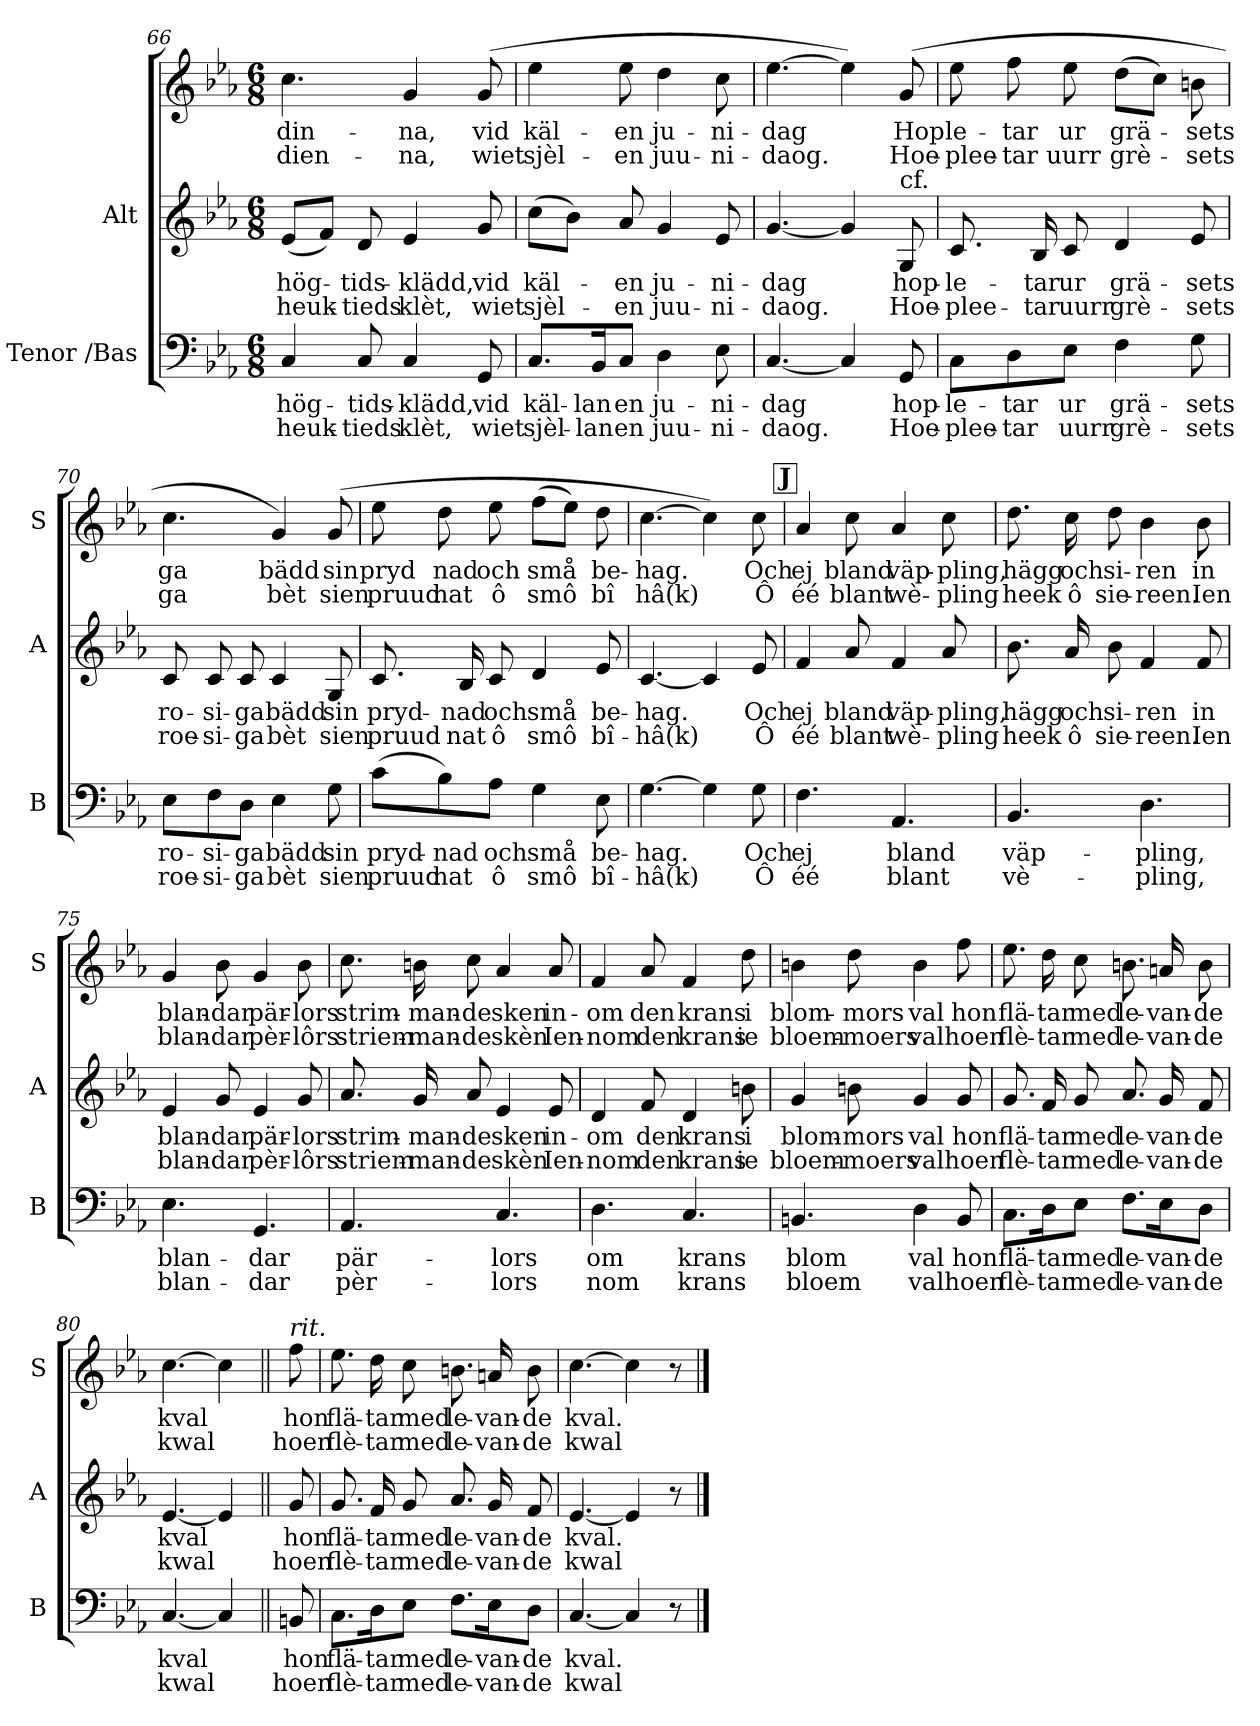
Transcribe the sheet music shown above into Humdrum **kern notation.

**kern	**text	**text	**kern	**text	**text	**kern	**text	**text
*part3	*part3	*part3	*part2	*part2	*part2	*part1	*part1	*part1
*staff3	*staff3	*staff3	*staff2	*staff2	*staff2	*staff1	*staff1	*staff1
*I"Tenor /Bas	*	*	*I"Alt	*	*	*	*	*
*I'B	*	*	*I'A	*	*	*I'S	*	*
*clefF4	*	*	*clefG2	*	*	*clefG2	*	*
*k[b-e-a-]	*	*	*k[b-e-a-]	*	*	*k[b-e-a-]	*	*
*E-:	*	*	*E-:	*	*	*E-:	*	*
*M6/8	*	*	*M6/8	*	*	*M6/8	*	*
=66	=66	=66	=66	=66	=66	=66	=66	=66
!	!LO:LY:b	!LO:LY:b	!	!LO:LY:b	!LO:LY:b	!	!LO:LY:b	!LO:LY:b
4C/	hög-	heuk-	(<8e-/L	hög-	heuk-	4.cc\	-din-	-dien-
.	.	.	8f/J)	.	.	.	.	.
!	!LO:LY:b	!LO:LY:b	!	!LO:LY:b	!LO:LY:b	!	!	!
8C/	-tids-	-tieds	8d/	-tids-	-tieds	.	.	.
!	!LO:LY:b	!LO:LY:b	!	!LO:LY:b	!LO:LY:b	!	!LO:LY:b	!LO:LY:b
4C/	-klädd,	klèt,	4e-/	-klädd,	klèt,	4g/	-na,	-na,
!	!LO:LY:b	!LO:LY:b	!	!LO:LY:b	!LO:LY:b	!	!LO:LY:b	!LO:LY:b
8GG/	vid	wiet	8g/	vid	wiet	(8g/	vid	wiet
=67	=67	=67	=67	=67	=67	=67	=67	=67
!	!LO:LY:b	!LO:LY:b	!	!LO:LY:b	!LO:LY:b	!	!LO:LY:b	!LO:LY:b
8.C/L	käl-	sjèl-	(>8cc\L	käl-	sjèl-	4ee-\	käl-	sjèl-
.	.	.	8b-\J)	.	.	.	.	.
!	!LO:LY:b	!LO:LY:b	!	!	!	!	!	!
16BB-/K	-lan	-lan	.	.	.	.	.	.
!	!LO:LY:b	!LO:LY:b	!	!LO:LY:b	!LO:LY:b	!	!LO:LY:b	!LO:LY:b
8C/J	en	en	8a-/	-en	-en	8ee-\	-en	-en
!	!LO:LY:b	!LO:LY:b	!	!LO:LY:b	!LO:LY:b	!	!LO:LY:b	!LO:LY:b
4D\	ju-	juu-	4g/	ju-	juu-	4dd\	ju-	juu-
!	!LO:LY:b	!LO:LY:b	!	!LO:LY:b	!LO:LY:b	!	!LO:LY:b	!LO:LY:b
8E-\	-ni-	-ni-	8e-/	-ni-	-ni-	8cc\	-ni-	-ni-
!!LO:LB:g=z
=68	=68	=68	=68	=68	=68	=68	=68	=68
!	!LO:LY:b	!LO:LY:b	!	!LO:LY:b	!LO:LY:b	!	!LO:LY:b	!LO:LY:b
[4.C/	-dag	-daog.	[4.g/	-dag	-daog.	[4.ee-\	-dag	-daog.
4C/]	.	.	4g/]	.	.	4ee-\])	.	.
!	!	!	!LO:TX:a:t=cf.	!	!	!	!	!
!	!LO:LY:b	!LO:LY:b	!	!LO:LY:b	!LO:LY:b	!	!LO:LY:b	!LO:LY:b
8GG/	hop-	Hoe-	8G/	-hop-	Hoe-	(8g/	Hop	Hoe-
=69	=69	=69	=69	=69	=69	=69	=69	=69
!	!LO:LY:b	!LO:LY:b	!	!LO:LY:b	!LO:LY:b	!	!LO:LY:b	!LO:LY:b
8C\L	-le-	-plee-	8.c/	-le-	-plee-	8ee-\	le-	-plee-
!	!LO:LY:b	!LO:LY:b	!	!	!	!	!LO:LY:b	!LO:LY:b
8D\	-tar	-tar	.	.	.	8ff\	-tar	-tar
!	!	!	!	!LO:LY:b	!LO:LY:b	!	!	!
.	.	.	16B-/	-tar	-tar	.	.	.
!	!LO:LY:b	!LO:LY:b	!	!LO:LY:b	!LO:LY:b	!	!LO:LY:b	!LO:LY:b
8E-\J	ur	uurr	8c/	ur	uurr	8ee-\	ur	uurr
!	!LO:LY:b	!LO:LY:b	!	!LO:LY:b	!LO:LY:b	!	!LO:LY:b	!LO:LY:b
4F\	grä-	grè-	4d/	grä-	grè-	(>8dd\L	grä-	grè-
.	.	.	.	.	.	8cc\J)	.	.
!	!LO:LY:b	!LO:LY:b	!	!LO:LY:b	!LO:LY:b	!	!LO:LY:b	!LO:LY:b
8G\	-sets	-sets	8e-/	-sets	-sets	8bn\	-sets	-sets
=70	=70	=70	=70	=70	=70	=70	=70	=70
!	!LO:LY:b	!LO:LY:b	!	!LO:LY:b	!LO:LY:b	!	!LO:LY:b	!LO:LY:b
8E-\L	ro-	roe-	8c/	ro-	roe-	4.cc\	ga	ga
!	!LO:LY:b	!LO:LY:b	!	!LO:LY:b	!LO:LY:b	!	!	!
8F\	-si-	-si-	8c/	-si-	-si-	.	.	.
!	!LO:LY:b	!LO:LY:b	!	!LO:LY:b	!LO:LY:b	!	!	!
8D\J	-ga	-ga	8c/	-ga	-ga	.	.	.
!	!LO:LY:b	!LO:LY:b	!	!LO:LY:b	!LO:LY:b	!	!LO:LY:b	!LO:LY:b
4E-\	bädd	bèt	4c/	bädd	bèt	4g/)	bädd	bèt
!	!LO:LY:b	!LO:LY:b	!	!LO:LY:b	!LO:LY:b	!	!LO:LY:b	!LO:LY:b
8G\	sin	sien	8G/	sin	sien	(8g/	sin	sien
!!LO:LB:g=z
=71	=71	=71	=71	=71	=71	=71	=71	=71
!	!LO:LY:b	!LO:LY:b	!	!LO:LY:b	!LO:LY:b	!	!LO:LY:b	!LO:LY:b
(>8c\L	pryd-	pruud	8.c/	pryd-	pruud	8ee-\	pryd	pruud
!	!LO:LY:b	!LO:LY:b	!	!	!	!	!LO:LY:b	!LO:LY:b
8B-\)	-nad	nat	.	.	.	8dd\	nad	nat
!	!	!	!	!LO:LY:b	!LO:LY:b	!	!	!
.	.	.	16B-/	-nad	nat	.	.	.
!	!LO:LY:b	!LO:LY:b	!	!LO:LY:b	!LO:LY:b	!	!LO:LY:b	!LO:LY:b
8A-\J	och	ô	8c/	och	ô	8ee-\	och	ô
!	!LO:LY:b	!LO:LY:b	!	!LO:LY:b	!LO:LY:b	!	!LO:LY:b	!LO:LY:b
4G\	små	smô	4d/	små	smô	(>8ff\L	små	smô
.	.	.	.	.	.	8ee-\J)	.	.
!	!LO:LY:b	!LO:LY:b	!	!LO:LY:b	!LO:LY:b	!	!LO:LY:b	!LO:LY:b
8E-\	be-	bî-	8e-/	be-	bî-	8dd\	be-	bî
=72	=72	=72	=72	=72	=72	=72	=72	=72
!	!LO:LY:b	!LO:LY:b	!	!LO:LY:b	!LO:LY:b	!	!LO:LY:b	!LO:LY:b
[4.G\	-hag.	-hâ(k)	[4.c/	-hag.	hâ(k)	[4.cc\	-hag.	hâ(k)
4G\]	.	.	4c/]	.	.	4cc\])	.	.
!	!LO:LY:b	!LO:LY:b	!	!LO:LY:b	!LO:LY:b	!	!LO:LY:b	!LO:LY:b
8G\	Och	Ô	8e-/	Och	Ô	8cc\	Och	Ô
!!LO:REH:place=s1:a:B:fs=13.8:t=J
=73	=73	=73	=73	=73	=73	=73	=73	=73
!	!LO:LY:b	!LO:LY:b	!	!LO:LY:b	!LO:LY:b	!	!LO:LY:b	!LO:LY:b
4.F\	ej	éé	4f/	ej	éé	4a-/	ej	éé
!	!	!	!	!LO:LY:b	!LO:LY:b	!	!LO:LY:b	!LO:LY:b
.	.	.	8a-/	bland	blant	8cc\	bland	blant
!	!LO:LY:b	!LO:LY:b	!	!LO:LY:b	!LO:LY:b	!	!LO:LY:b	!LO:LY:b
4.AA-/	bland	blant	4f/	väp-	wè-	4a-/	väp-	wè-
!	!	!	!	!LO:LY:b	!LO:LY:b	!	!LO:LY:b	!LO:LY:b
.	.	.	8a-/	-pling,	-pling	8cc\	-pling,	-pling
!!LO:PB:g=z
=74	=74	=74	=74	=74	=74	=74	=74	=74
!	!LO:LY:b	!LO:LY:b	!	!LO:LY:b	!LO:LY:b	!	!LO:LY:b	!LO:LY:b
4.BB-/	väp-	vè-	8.b-\	hägg	heek	8.dd\	hägg	heek
!	!	!	!	!LO:LY:b	!LO:LY:b	!	!LO:LY:b	!LO:LY:b
.	.	.	16a-/	och	ô	16cc\	och	ô
!	!	!	!	!LO:LY:b	!LO:LY:b	!	!LO:LY:b	!LO:LY:b
.	.	.	8b-\	si-	sie-	8dd\	si-	sie-
!	!LO:LY:b	!LO:LY:b	!	!LO:LY:b	!LO:LY:b	!	!LO:LY:b	!LO:LY:b
4.D\	-pling,	-pling,	4f/	-ren	-reen.	4b-\	-ren	-reen.
!	!	!	!	!LO:LY:b	!LO:LY:b	!	!LO:LY:b	!LO:LY:b
.	.	.	8f/	in	Ien	8b-\	in	Ien
=75	=75	=75	=75	=75	=75	=75	=75	=75
!	!LO:LY:b	!LO:LY:b	!	!LO:LY:b	!LO:LY:b	!	!LO:LY:b	!LO:LY:b
4.E-\	blan-	blan-	4e-/	blan-	blan-	4g/	blan-	blan-
!	!	!	!	!LO:LY:b	!LO:LY:b	!	!LO:LY:b	!LO:LY:b
.	.	.	8g/	-dar	-dar	8b-\	-dar	-dar
!	!LO:LY:b	!LO:LY:b	!	!LO:LY:b	!LO:LY:b	!	!LO:LY:b	!LO:LY:b
4.GG/	-dar	-dar	4e-/	pär-	pèr-	4g/	pär-	pèr-
!	!	!	!	!LO:LY:b	!LO:LY:b	!	!LO:LY:b	!LO:LY:b
.	.	.	8g/	-lors	-lôrs	8b-\	-lors	-lôrs
=76	=76	=76	=76	=76	=76	=76	=76	=76
!	!LO:LY:b	!LO:LY:b	!	!LO:LY:b	!LO:LY:b	!	!LO:LY:b	!LO:LY:b
4.AA-/	pär-	pèr-	8.a-/	strim-	striem-	8.cc\	strim-	striem-
!	!	!	!	!LO:LY:b	!LO:LY:b	!	!LO:LY:b	!LO:LY:b
.	.	.	16g/	-man-	-man-	16bn\	-man-	-man-
!	!	!	!	!LO:LY:b	!LO:LY:b	!	!LO:LY:b	!LO:LY:b
.	.	.	8a-/	-de	-de	8cc\	-de	-de
!	!LO:LY:b	!LO:LY:b	!	!LO:LY:b	!LO:LY:b	!	!LO:LY:b	!LO:LY:b
4.C/	-lors	-lors	4e-/	sken	skèn	4a-/	sken	skèn
!	!	!	!	!LO:LY:b	!LO:LY:b	!	!LO:LY:b	!LO:LY:b
.	.	.	8e-/	in-	Ien-	8a-/	in-	Ien-
=77	=77	=77	=77	=77	=77	=77	=77	=77
!	!LO:LY:b	!LO:LY:b	!	!LO:LY:b	!LO:LY:b	!	!LO:LY:b	!LO:LY:b
4.D\	om	nom	4d/	-om	-nom	4f/	-om	-nom
!	!	!	!	!LO:LY:b	!LO:LY:b	!	!LO:LY:b	!LO:LY:b
.	.	.	8f/	den	den	8a-/	den	den
!	!LO:LY:b	!LO:LY:b	!	!LO:LY:b	!LO:LY:b	!	!LO:LY:b	!LO:LY:b
4.C/	krans	krans	4d/	krans	krans	4f/	krans	krans
!	!	!	!	!LO:LY:b	!LO:LY:b	!	!LO:LY:b	!LO:LY:b
.	.	.	8bn\	i	ie	8dd\	i	ie
!!LO:LB:g=z
=78	=78	=78	=78	=78	=78	=78	=78	=78
!	!LO:LY:b	!LO:LY:b	!	!LO:LY:b	!LO:LY:b	!	!LO:LY:b	!LO:LY:b
4.BBn/	blom	bloem	4g/	blom-	bloem-	4bn\	blom-	bloem-
!	!	!	!	!LO:LY:b	!LO:LY:b	!	!LO:LY:b	!LO:LY:b
.	.	.	8bn\	-mors	-moers	8dd\	-mors	-moers
!	!LO:LY:b	!LO:LY:b	!	!LO:LY:b	!LO:LY:b	!	!LO:LY:b	!LO:LY:b
4D\	val	val	4g/	val	val	4b\	val	val
!	!LO:LY:b	!LO:LY:b	!	!LO:LY:b	!LO:LY:b	!	!LO:LY:b	!LO:LY:b
8BB/	hon	hoen	8g/	hon	hoen	8ff\	hon	hoen
=79	=79	=79	=79	=79	=79	=79	=79	=79
!	!LO:LY:b	!LO:LY:b	!	!LO:LY:b	!LO:LY:b	!	!LO:LY:b	!LO:LY:b
8.C\L	flä-	flè-	8.g/	flä-	flè-	8.ee-\	flä-	flè-
!	!LO:LY:b	!LO:LY:b	!	!LO:LY:b	!LO:LY:b	!	!LO:LY:b	!LO:LY:b
16D\K	-tar	-tar	16f/	-tar	-tar	16dd\	-tar	-tar
!	!LO:LY:b	!LO:LY:b	!	!LO:LY:b	!LO:LY:b	!	!LO:LY:b	!LO:LY:b
8E-\J	med	med	8g/	med	med	8cc\	med	med
!	!LO:LY:b	!LO:LY:b	!	!LO:LY:b	!LO:LY:b	!	!LO:LY:b	!LO:LY:b
8.F\L	le-	le-	8.a-/	le-	le-	8.bn\	le-	le-
!	!LO:LY:b	!LO:LY:b	!	!LO:LY:b	!LO:LY:b	!	!LO:LY:b	!LO:LY:b
16E-\K	-van-	-van-	16g/	-van-	-van-	16an/	-van-	-van-
!	!LO:LY:b	!LO:LY:b	!	!LO:LY:b	!LO:LY:b	!	!LO:LY:b	!LO:LY:b
8D\J	-de	-de	8f/	-de	-de	8b\	-de	-de
=80	=80	=80	=80	=80	=80	=80	=80	=80
!	!LO:LY:b	!LO:LY:b	!	!LO:LY:b	!LO:LY:b	!	!LO:LY:b	!LO:LY:b
[4.C/	kval	kwal	[4.e-/	kval	kwal	[4.cc\	kval	kwal
4C/]	.	.	4e-/]	.	.	4cc\]	.	.
!!LO:LB:g=z
=80X7||	=80X7||	=80X7||	=80X7||	=80X7||	=80X7||	=80X7||	=80X7||	=80X7||
!!LO:REH:place=s1:a:B:fs=13.8:t=K
*	*	*	*	*	*	*MM45	*	*
!	!	!	!	!	!	!LO:TX:a:i:t=rit.	!	!
!	!LO:LY:b	!LO:LY:b	!	!LO:LY:b	!LO:LY:b	!	!LO:LY:b	!LO:LY:b
8BBn/	hon	hoen	8g/	hon	hoen	8ff\	hon	hoen
=81	=81	=81	=81	=81	=81	=81	=81	=81
!	!LO:LY:b	!LO:LY:b	!	!LO:LY:b	!LO:LY:b	!	!LO:LY:b	!LO:LY:b
8.C\L	flä-	flè-	8.g/	flä-	flè-	8.ee-\	flä-	flè-
!	!LO:LY:b	!LO:LY:b	!	!LO:LY:b	!LO:LY:b	!	!LO:LY:b	!LO:LY:b
16D\K	-tar	-tar	16f/	-tar	-tar	16dd\	-tar	-tar
!	!LO:LY:b	!LO:LY:b	!	!LO:LY:b	!LO:LY:b	!	!LO:LY:b	!LO:LY:b
8E-\J	med	med	8g/	med	med	8cc\	med	med
!	!LO:LY:b	!LO:LY:b	!	!LO:LY:b	!LO:LY:b	!	!LO:LY:b	!LO:LY:b
8.F\L	le-	le-	8.a-/	le-	le-	8.bn\	le-	le-
!	!LO:LY:b	!LO:LY:b	!	!LO:LY:b	!LO:LY:b	!	!LO:LY:b	!LO:LY:b
16E-\K	-van-	-van-	16g/	-van-	-van-	16an/	-van-	-van-
!	!LO:LY:b	!LO:LY:b	!	!LO:LY:b	!LO:LY:b	!	!LO:LY:b	!LO:LY:b
8D\J	-de	-de	8f/	-de	-de	8b\	-de	-de
=82	=82	=82	=82	=82	=82	=82	=82	=82
!	!LO:LY:b	!LO:LY:b	!	!LO:LY:b	!LO:LY:b	!	!LO:LY:b	!LO:LY:b
[4.C/	kval.	kwal	[4.e-/	kval.	kwal	[4.cc\	kval.	kwal
4C/]	.	.	4e-/]	.	.	4cc\]	.	.
8r	.	.	8r	.	.	8r	.	.
==	==	==	==	==	==	==	==	==
*-	*-	*-	*-	*-	*-	*-	*-	*-
